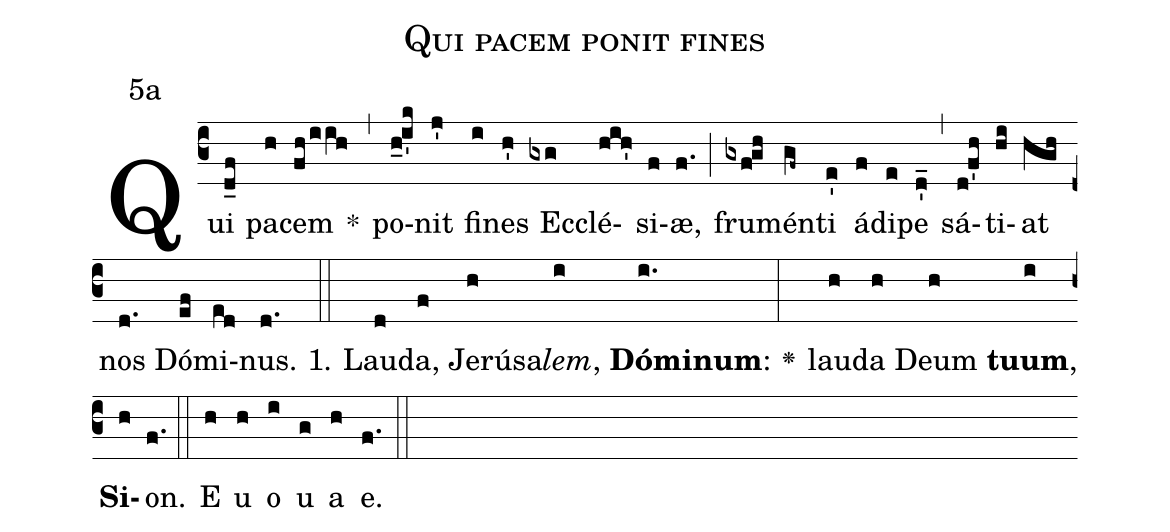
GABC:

name:Qui pacem ponit fines;
office-part:Antiphona;
mode:5;
annotation:5a;
%%
(c3) Qui(d_f) pa(h)cem(fh/iih) *(,) po(h_0!i'k)nit(j') fi(i)nes(h') Ec(gxg)clé(hih')si(f)æ,(f.) (;) fru(gxf!gh)mén(gf~)ti(e') á(f)di(e)pe(d'_) (,) sá(d!f'h)ti(hi)at(hgh) nos(d.) Dó(ef)mi(ed)nus.(d.) (::)

1. Lau(d)da,(f) Jerúsa(h)<i>lem</i>,(i) <b>Dóminum</b>:(i.) <v>\greheightstar</v>(:) lau(h)da(h) Deum(h) <b>tuum</b>,(i) <b>Si</b>(h)on.(f.) (::) E(h) u(h) o(i) u(g) a(h) e.(f.) (::)
